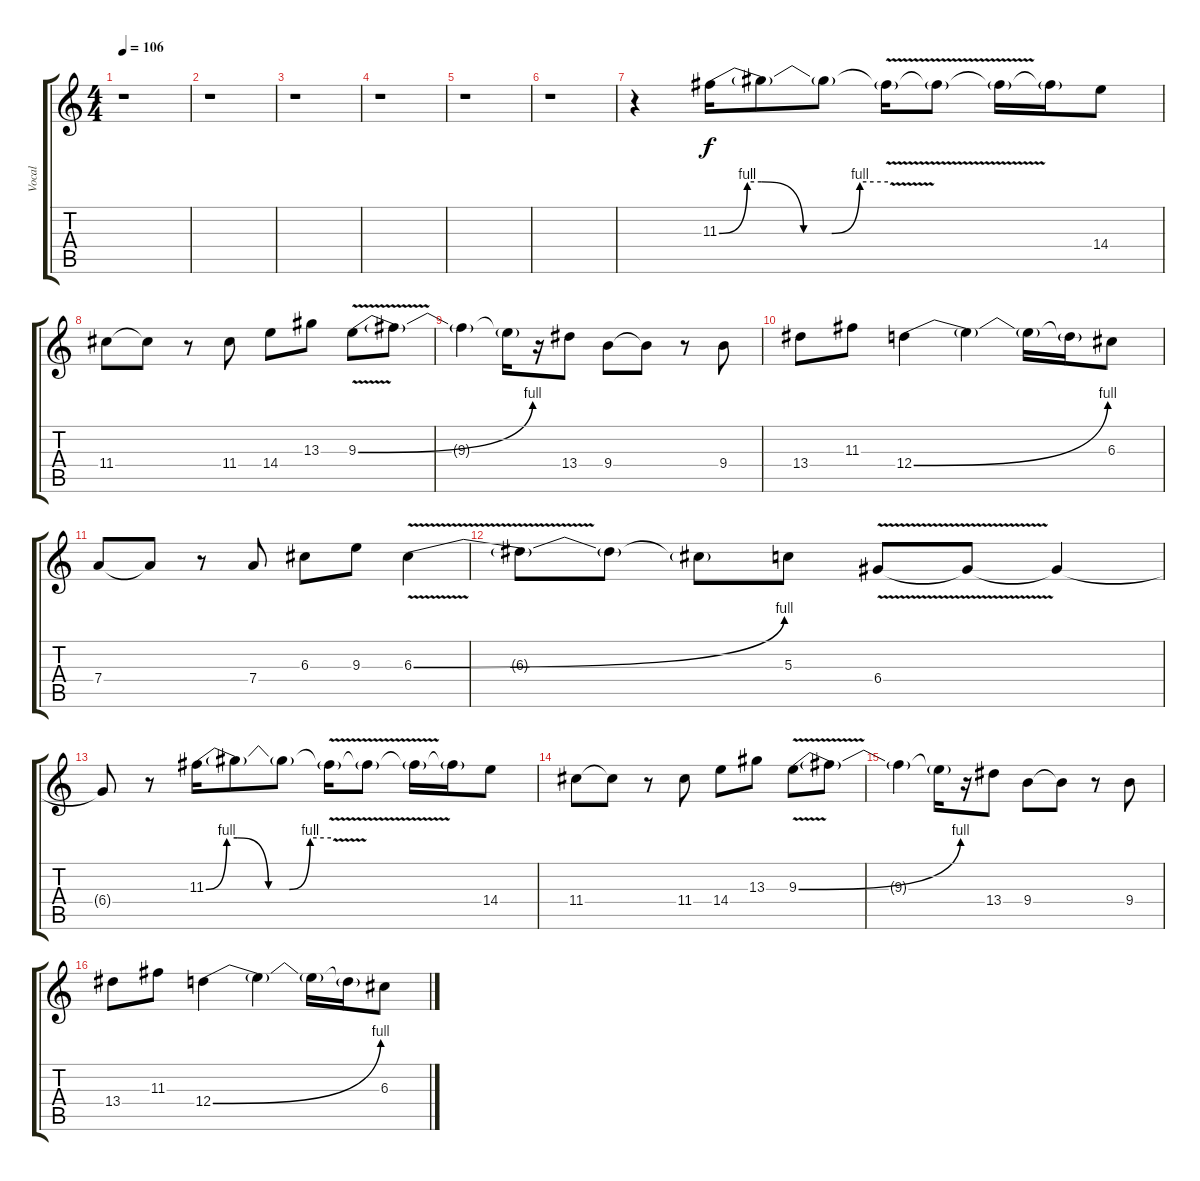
\track ("Vocal" "Vocal") {instrument acousticguitarsteel}
\staff {score tabs}
\tuning (E4 B3 G3 D3 A2 E2) {hide}
\ts (4 4)
\tempo 106
\clef g2
\ks c
r.1{dy f} |
r.1 |
r.1 |
r.1 |
r.1 |
r.1 |
r.4 11.3{be (custom 0 0 10 4 15 4 30 0 40 0 50 4 60 4)}.16 11.3{t}.8 11.3{t}.8 11.3{v t}.16 11.3{v t}.8 11.3{t}.16 11.3{t}.16 14.4.8 |
11.4.8 11.4{t}.8 r.8 11.4.8 14.4.8 13.3.8 9.3{be (bend 0 0 60 4) v}.8 9.3{t}.8 |
9.3{t}.4 9.3{t}.16 r.16 13.4.8 9.4.8 9.4{t}.8 r.8 9.4.8 |
13.4.8 11.3.8 12.4{be (bend 0 0 60 4)}.4 12.4{t}.4 12.4{t}.16 12.4{t}.16 6.3.8 |
7.4.8 7.4{t}.8 r.8 7.4.8 6.3.8 9.3.8 6.3{be (bend 0 0 60 4) v}.4 |
6.3{t}.8 6.3{t}.8 6.3{t}.8 5.3.8 6.4{v}.8 6.4{t}.8 6.4{t}.4 |
6.4{t}.8 r.8 11.3{be (custom 0 0 10 4 15 4 30 0 40 0 50 4 60 4)}.16 11.3{t}.8 11.3{t}.8 11.3{v t}.16 11.3{v t}.8 11.3{t}.16 11.3{t}.16 14.4.8 |
11.4.8 11.4{t}.8 r.8 11.4.8 14.4.8 13.3.8 9.3{be (bend 0 0 60 4) v}.8 9.3{t}.8 |
9.3{t}.4 9.3{t}.16 r.16 13.4.8 9.4.8 9.4{t}.8 r.8 9.4.8 |
13.4.8 11.3.8 12.4{be (bend 0 0 60 4)}.4 12.4{t}.4 12.4{t}.16 12.4{t}.16 6.3.8
